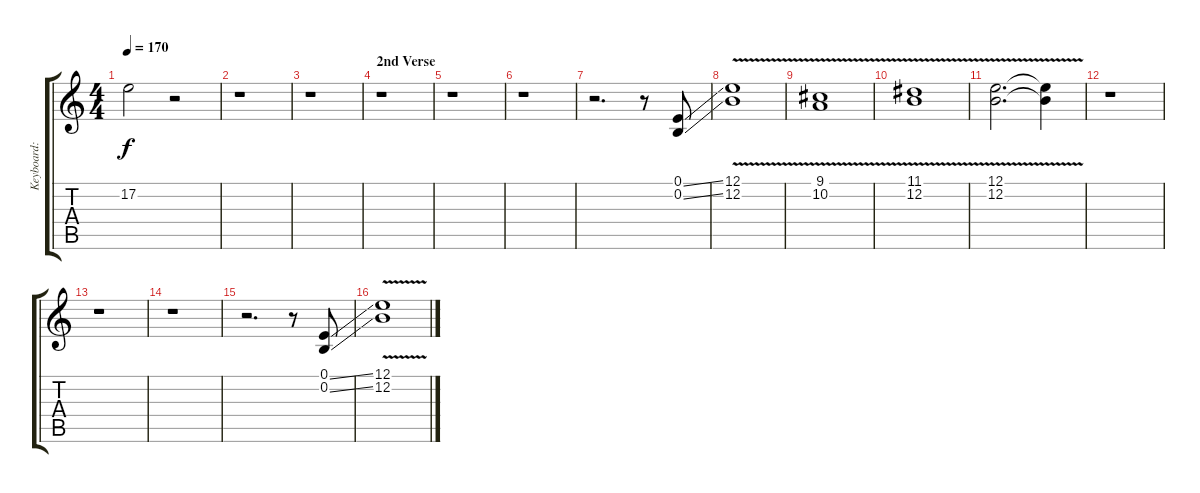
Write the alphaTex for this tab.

\track ("Keyboard: Tsumugi Kotobuki" "Keyboard: ") {instrument pad7halo}
\staff {score tabs}
\tuning (E4 B3 G3 D3 A2 E2) {hide}
\ts (4 4)
\tempo 170
\clef g2
\ks c
17.2{t}.2{dy f} r.2 |
r.1 |
r.1 |
\section ("" "2nd Verse")
r.1 |
r.1 |
r.1 |
r.2{d} r.8 (0.1{ss} 0.2{ss}).8 |
(12.1 12.2{v}).1 |
(9.1 10.2{v}).1 |
(11.1 12.2{v}).1 |
(12.1{v} 12.2{v}).2{d} (12.1{t} 12.2{t}).4 |
r.1 |
r.1 |
r.1 |
r.2{d} r.8 (0.1{ss} 0.2{ss}).8 |
(12.1 12.2{v}).1
